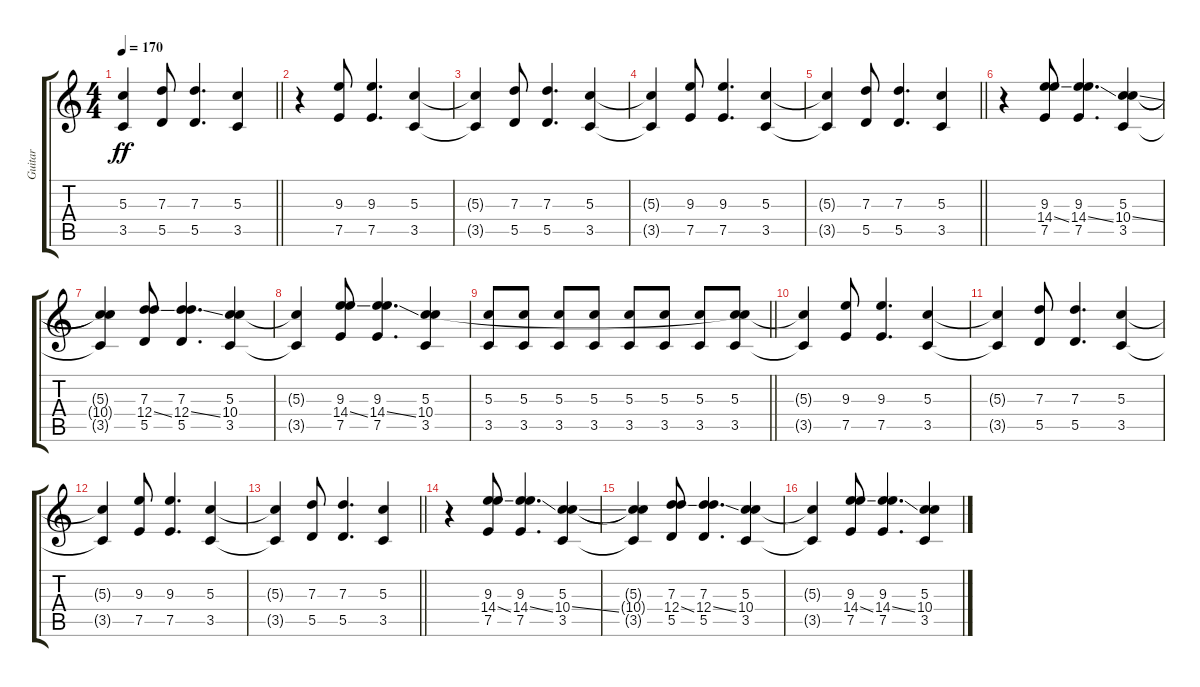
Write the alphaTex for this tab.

\track ("Guitar" "Guitar") {instrument electricguitarmuted}
\staff {score tabs}
\tuning (E4 B3 G3 D3 A2 E2) {hide}
\ts (4 4)
\tempo 170
\clef g2
\barLineRight lightlight
\ks c
(5.3{t} 3.5{t}).4{dy ff} (7.3 5.5).8 (7.3 5.5).4{d} (5.3 3.5).4 |
r.4{balance 4} (9.3 7.5).8 (9.3 7.5).4{d} (5.3 3.5).4 |
(5.3{t} 3.5{t}).4 (7.3 5.5).8 (7.3 5.5).4{d} (5.3 3.5).4 |
(5.3{t} 3.5{t}).4 (9.3 7.5).8 (9.3 7.5).4{d} (5.3 3.5).4 |
\barLineRight lightlight
(5.3{t} 3.5{t}).4 (7.3 5.5).8 (7.3 5.5).4{d} (5.3 3.5).4 |
r.4 (9.3 14.4{ss} 7.5).8 (9.3 14.4{ss} 7.5).4{d} (5.3 10.4{ss} 3.5).4 |
(5.3{t} 10.4{t} 3.5{t}).4 (7.3 12.4{ss} 5.5).8 (7.3 12.4{ss} 5.5).4{d} (5.3 10.4 3.5).4 |
(5.3{t} 3.5{t}).4 (9.3 14.4{ss} 7.5).8 (9.3 14.4{ss} 7.5).4{d} (5.3 10.4 3.5).4 |
\barLineRight lightlight
(5.3 3.5).8 (5.3 3.5).8 (5.3 3.5).8 (5.3 3.5).8 (5.3 3.5).8 (5.3 3.5).8 (5.3 3.5).8 (5.3 10.4{t} 3.5).8 |
(5.3{t} 3.5{t}).4 (9.3 7.5).8 (9.3 7.5).4{d} (5.3 3.5).4 |
(5.3{t} 3.5{t}).4 (7.3 5.5).8 (7.3 5.5).4{d} (5.3 3.5).4 |
(5.3{t} 3.5{t}).4 (9.3 7.5).8 (9.3 7.5).4{d} (5.3 3.5).4 |
\barLineRight lightlight
(5.3{t} 3.5{t}).4 (7.3 5.5).8 (7.3 5.5).4{d} (5.3 3.5).4 |
r.4 (9.3 14.4{ss} 7.5).8 (9.3 14.4{ss} 7.5).4{d} (5.3 10.4{ss} 3.5).4 |
(5.3{t} 10.4{t} 3.5{t}).4 (7.3 12.4{ss} 5.5).8 (7.3 12.4{ss} 5.5).4{d} (5.3 10.4 3.5).4 |
(5.3{t} 3.5{t}).4 (9.3 14.4{ss} 7.5).8 (9.3 14.4{ss} 7.5).4{d} (5.3 10.4 3.5).4
